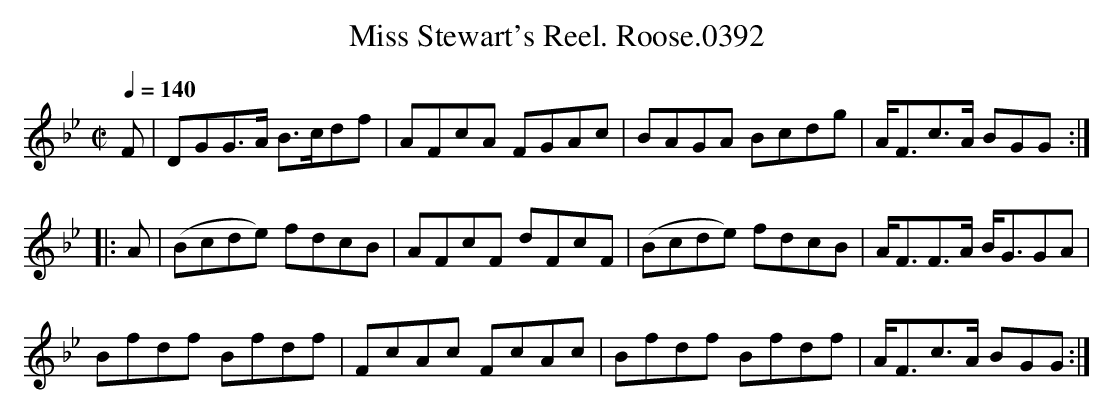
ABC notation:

X:1
T:Miss Stewart's Reel. Roose.0392
M:C|
L:1/8
Q:1/4=140
K:Gm
F|DGG>A B>cdf|AFcA FGAc|BAGA Bcdg|A<Fc>A BGG:|
|:A|(Bcde) fdcB|AFcF dFcF|(Bcde) fdcB|A<FF>A B<GGA|
Bfdf Bfdf|FcAc FcAc|Bfdf Bfdf|A<Fc>A BGG:|
